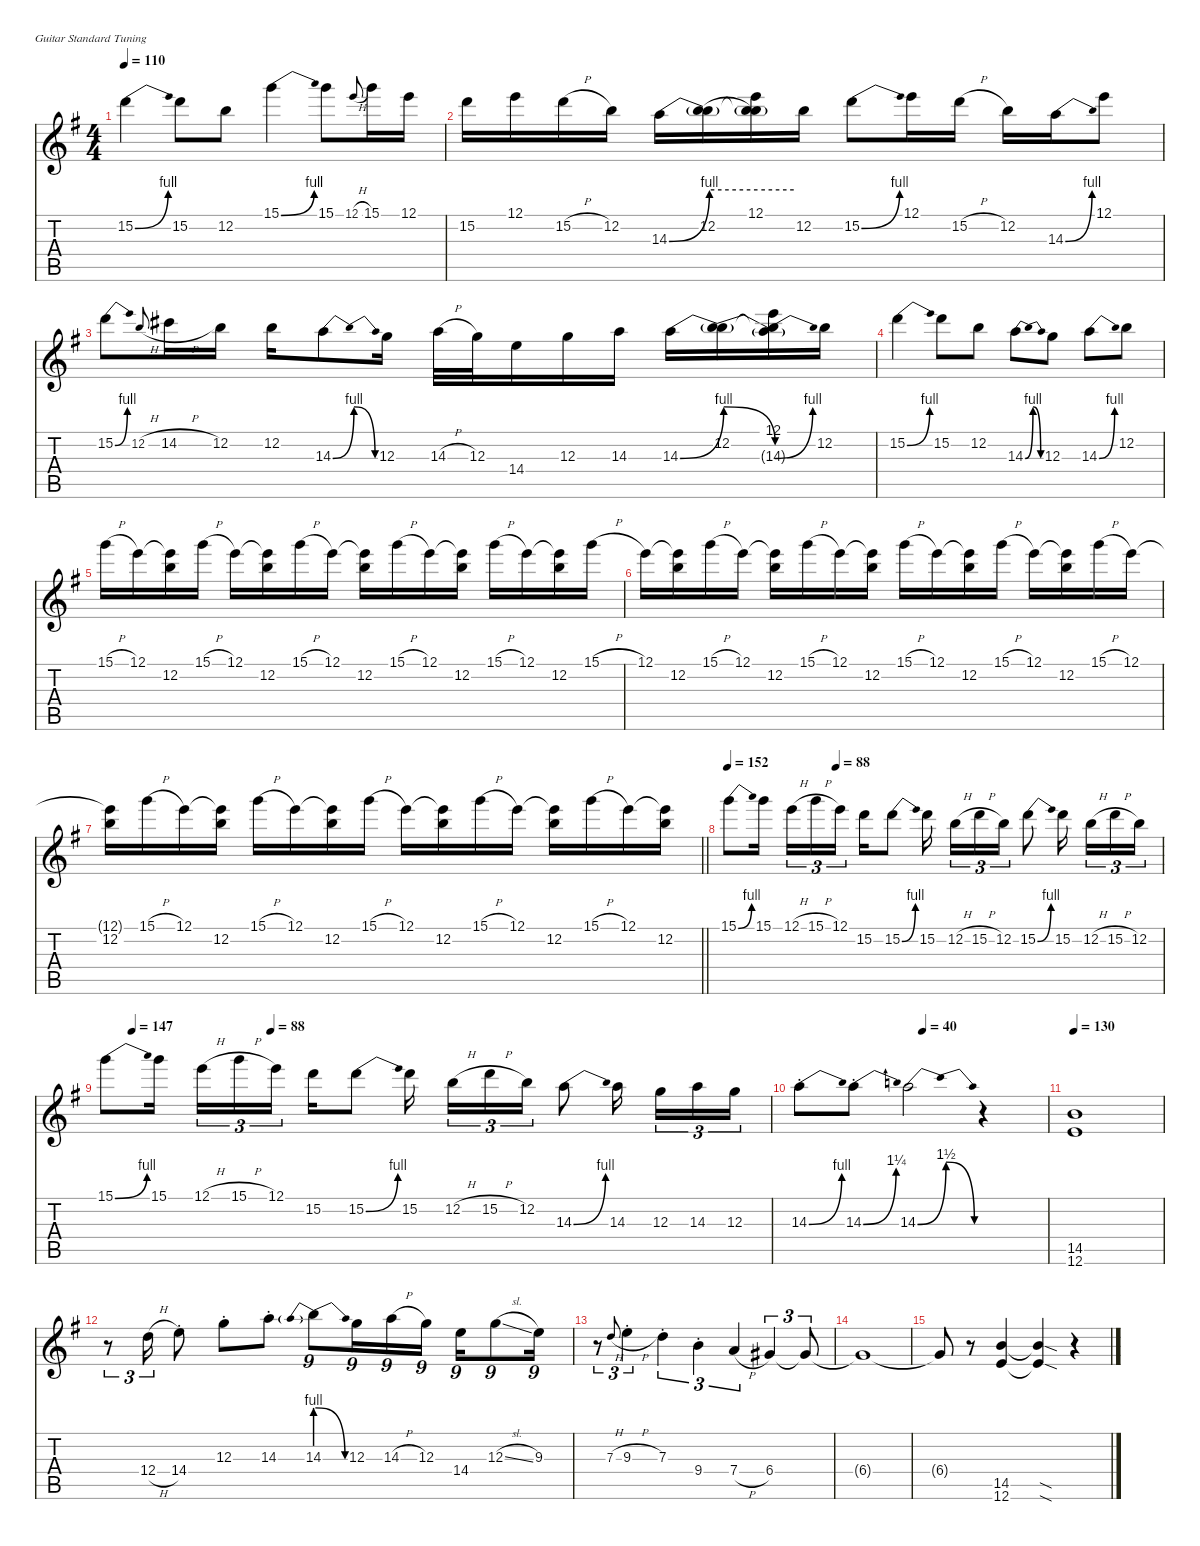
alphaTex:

\defaultSystemsLayout 4
\hideDynamics
\bracketExtendMode nobrackets
\singleTrackTrackNamePolicy hidden
\multiTrackTrackNamePolicy hidden
\firstSystemTrackNameMode fullname
\firstSystemTrackNameOrientation horizontal
\otherSystemsTrackNameOrientation horizontal
\track ("Tony Left channel" "dist.guit.") {mute instrument distortionguitar}
\staff {score tabs}
\tuning (E4 B3 G3 D3 A2 E2)
\ts (4 4)
\tempo 110
\clef g2
\ks eminor
15.2{be (bend 0 0 7.999999799999999 4) acc forcenatural}.4{dy f beam Down} 15.2{acc forcenatural}.8{beam Down} 12.2{acc forcenatural}.8{beam Down} 15.1{be (bend 0 0 15 4) acc forcenatural}.4{beam Down} 15.1{acc forcenatural}.8{beam Down} 12.1{h acc forcenatural}.8{gr onbeat dy mf beam Up} 15.1{acc forcenatural}.16{dy f beam Down} 12.1{acc forcenatural}.16{beam Down} |
15.2{acc forcenatural}.16{beam Down} 12.1{acc forcenatural}.16{beam Down} 15.2{h acc forcenatural}.16{beam Down} 12.2{acc forcenatural}.16{beam Down} 14.3{be (bend 0 0 60 4) acc forcenatural}.16{beam Down} (12.2{acc forcenatural} 14.3{be (hold 0 4 60 4) t}).16{beam Down} (12.1{acc forcenatural} 12.2{t acc forcenatural} 14.3{be (hold 0 4 60 4) t}).16{beam Down} 12.2{acc forcenatural}.16{beam Down} 15.2{be (bend 0 0 7.999999799999999 4) acc forcenatural}.8{beam Down} 12.1{acc forcenatural}.16{beam Down} 15.2{h acc forcenatural}.16{beam Down} 12.2{acc forcenatural}.16{beam Down} 14.3{be (bend 0 0 15 4) acc forcenatural}.16{beam Down} 12.1{acc forcenatural}.8{beam Down} |
15.2{be (bend 0 0 15 4) acc forcenatural}.8{beam Down} 12.2{h acc forcenatural}.8{gr onbeat dy mf beam Up} 14.2{h acc #}.16{dy f beam Down} 12.2{acc forcenatural}.16{beam Down} 12.2{acc forcenatural}.16{beam Down} 14.3{be (bendrelease 0 0 15 4 31.999999199999998 4 37.0000008 0) acc forcenatural}.8{beam Down} 12.3{acc forcenatural}.16{beam Down} 14.3{h acc forcenatural}.32{beam Down} 12.3{acc forcenatural}.32{beam Down} 14.4{acc forcenatural}.16{beam Down} 12.3{acc forcenatural}.16{beam Down} 14.3{acc forcenatural}.16{beam Down} 14.3{be (bend 0 0 60 4) acc forcenatural}.16{beam Down} (12.2{acc forcenatural} 14.3{be (release 0 4 60 0) t}).16{beam Down} (12.1{acc forcenatural} 12.2{t acc forcenatural} 14.3{be (bend 0 0 60 4) t acc forcenatural}).16{beam Down} 12.2{acc forcenatural}.16{beam Down} |
15.2{be (bend 0 0 7.999999799999999 4) acc forcenatural}.4{beam Down} 15.2{acc forcenatural}.8{beam Down} 12.2{acc forcenatural}.8{beam Down} 14.3{be (bendrelease 0 0 15 4 31.999999199999998 4 37.0000008 0) acc forcenatural}.8{beam Down} 12.3{acc forcenatural}.8{beam Down} 14.3{be (bend 0 0 37.9999992 4) acc forcenatural}.8{beam Down} 12.2{acc forcenatural}.8{beam Down} |
15.1{h acc forcenatural}.16{beam Down} 12.1{acc forcenatural}.16{beam Down} (12.1{t acc forcenatural} 12.2{acc forcenatural}).16{beam Down} 15.1{h acc forcenatural}.16{beam Down} 12.1{acc forcenatural}.16{beam Down} (12.1{t acc forcenatural} 12.2{acc forcenatural}).16{beam Down} 15.1{h acc forcenatural}.16{beam Down} 12.1{acc forcenatural}.16{beam Down} (12.1{t acc forcenatural} 12.2{acc forcenatural}).16{beam Down} 15.1{h acc forcenatural}.16{beam Down} 12.1{acc forcenatural}.16{beam Down} (12.1{t acc forcenatural} 12.2{acc forcenatural}).16{beam Down} 15.1{h acc forcenatural}.16{beam Down} 12.1{acc forcenatural}.16{beam Down} (12.1{t acc forcenatural} 12.2{acc forcenatural}).16{beam Down} 15.1{h acc forcenatural}.16{beam Down} |
12.1{acc forcenatural}.16{beam Down} (12.1{t acc forcenatural} 12.2{acc forcenatural}).16{beam Down} 15.1{h acc forcenatural}.16{beam Down} 12.1{acc forcenatural}.16{beam Down} (12.1{t acc forcenatural} 12.2{acc forcenatural}).16{beam Down} 15.1{h acc forcenatural}.16{beam Down} 12.1{acc forcenatural}.16{beam Down} (12.1{t acc forcenatural} 12.2{acc forcenatural}).16{beam Down} 15.1{h acc forcenatural}.16{beam Down} 12.1{acc forcenatural}.16{beam Down} (12.1{t acc forcenatural} 12.2{acc forcenatural}).16{beam Down} 15.1{h acc forcenatural}.16{beam Down} 12.1{acc forcenatural}.16{beam Down} (12.1{t acc forcenatural} 12.2{acc forcenatural}).16{beam Down} 15.1{h acc forcenatural}.16{beam Down} 12.1{acc forcenatural}.16{beam Down} |
\barLineRight lightlight
(12.1{t acc forcenatural} 12.2{acc forcenatural}).16{beam Down} 15.1{h acc forcenatural}.16{beam Down} 12.1{acc forcenatural}.16{beam Down} (12.1{t acc forcenatural} 12.2{acc forcenatural}).16{beam Down} 15.1{h acc forcenatural}.16{beam Down} 12.1{acc forcenatural}.16{beam Down} (12.1{t acc forcenatural} 12.2{acc forcenatural}).16{beam Down} 15.1{h acc forcenatural}.16{beam Down} 12.1{acc forcenatural}.16{beam Down} (12.1{t acc forcenatural} 12.2{acc forcenatural}).16{beam Down} 15.1{h acc forcenatural}.16{beam Down} 12.1{acc forcenatural}.16{beam Down} (12.1{t acc forcenatural} 12.2{acc forcenatural}).16{beam Down} 15.1{h acc forcenatural}.16{beam Down} 12.1{acc forcenatural}.16{beam Down} (12.1{t acc forcenatural} 12.2{acc forcenatural}).16{beam Down} |
\section ("" "")
\tempo 152
\tempo (88 0.25)
15.1{be (bend 0 0 15 4) acc forcenatural}.8{beam Down} 15.1{acc forcenatural}.16{beam Down} 12.1{h acc forcenatural}.16{tu (3 2) beam Down} 15.1{h acc forcenatural}.16{tu (3 2) beam Down} 12.1{acc forcenatural}.16{tu (3 2) beam Down} 15.2{acc forcenatural}.16{beam Down} 15.2{be (bend 0 0 15 4) acc forcenatural}.8{beam Down} 15.2{acc forcenatural}.16{beam Down} 12.2{h acc forcenatural}.16{tu (3 2) beam Down} 15.2{h acc forcenatural}.16{tu (3 2) beam Down} 12.2{acc forcenatural}.16{tu (3 2) beam Down} 15.2{be (bend 0 0 15 4) acc forcenatural}.8{beam Down} 15.2{acc forcenatural}.16{beam Down} 12.2{h acc forcenatural}.16{tu (3 2) beam Down} 15.2{h acc forcenatural}.16{tu (3 2) beam Down} 12.2{acc forcenatural}.16{tu (3 2) beam Down} |
\tempo (147 0.0416667)
\tempo (88 0.25)
15.1{be (bend 0 0 15 4) acc forcenatural}.8{beam Down} 15.1{acc forcenatural}.16{beam Down} 12.1{h acc forcenatural}.16{tu (3 2) beam Down} 15.1{h acc forcenatural}.16{tu (3 2) beam Down} 12.1{acc forcenatural}.16{tu (3 2) beam Down} 15.2{acc forcenatural}.16{beam Down} 15.2{be (bend 0 0 15 4) acc forcenatural}.8{beam Down} 15.2{acc forcenatural}.16{beam Down} 12.2{h acc forcenatural}.16{tu (3 2) beam Down} 15.2{h acc forcenatural}.16{tu (3 2) beam Down} 12.2{acc forcenatural}.16{tu (3 2) beam Down} 14.3{be (bend 0 0 15 4) acc forcenatural}.8{beam Down} 14.3{acc forcenatural}.16{beam Down} 12.3{acc forcenatural}.16{tu (3 2) beam Down} 14.3{acc forcenatural}.16{tu (3 2) beam Down} 12.3{acc forcenatural}.16{tu (3 2) beam Down} |
\tempo (40 0.5)
14.3{be (bend 0 0 7.0000002 4) st acc forcenatural}.8{beam Down} 14.3{be (bend 0 0 7.0000002 5) st acc forcenatural}.8{beam Down} 14.3{be (bendrelease 0 0 6 6 24 6 39 0) acc forcenatural}.2{beam Down} r.4{beam Down} |
\tempo 130
(14.5{acc forcenatural} 12.6{acc forcenatural}).1{beam Up} |
r.8{tu (3 2) beam Down} 12.4{h acc forcenatural}.16{tu (3 2) beam Down} 14.4{st acc forcenatural}.8{beam Down} 12.3{st acc forcenatural}.8{beam Down} 14.3{st acc forcenatural}.8{beam Down} 14.3{be (prebendrelease 0 4 44.0000016 0)}.8{tu (9 8) beam Down} 12.3{acc forcenatural}.16{tu (9 8) beam Down} 14.3{h acc forcenatural}.16{tu (9 8) beam Down} 12.3{acc forcenatural}.16{tu (9 8) beam Down} 14.4{acc forcenatural}.16{tu (9 8) beam Down} 12.3{sl acc forcenatural}.8{tu (9 8) beam Down} 9.3{acc forcenatural}.16{tu (9 8) beam Down} |
r.8{tu (3 2) beam Down} 7.3{h acc forcenatural}.8{gr onbeat dy mf beam Up} 9.3{h st acc forcenatural}.4{tu (3 2) dy f beam Down} 7.3{st acc forcenatural}.4{tu (3 2) beam Down} 9.4{st acc forcenatural}.4{tu (3 2) beam Down} 7.4{h acc forcenatural}.4{tu (3 2) beam Up} 6.4{acc #}.4{tu (3 2) beam Up} 6.4{t acc #}.8{tu (3 2) beam Up} |
6.4{t acc #}.1{beam Up} |
6.4{t acc #}.8{beam Up} r.8{beam Up} (14.5{acc forcenatural} 12.6{acc forcenatural}).4{beam Up} (14.5{sod t acc forcenatural} 12.6{sod t acc forcenatural}).4{beam Up} r.4{beam Up}
